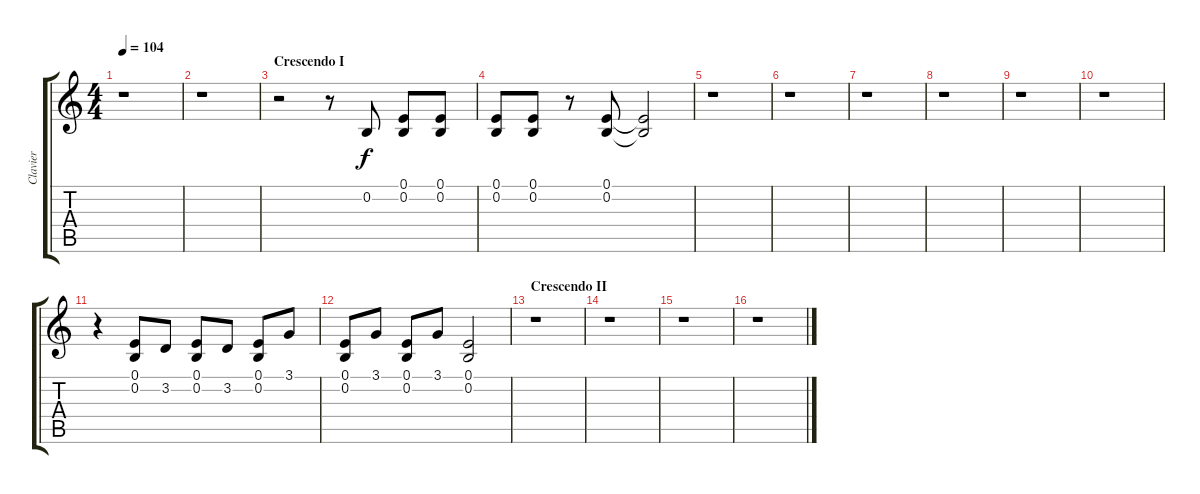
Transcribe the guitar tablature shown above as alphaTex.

\track ("Clavier" "Clavier") {instrument drawbarorgan}
\staff {score tabs}
\tuning (E4 B3 G3 D3 A2 E2) {hide}
\ts (4 4)
\tempo 104
\clef g2
\ks c
r.1{dy f} |
r.1 |
\section ("" "Crescendo I")
r.2 r.8 0.2.8 (0.1 0.2).8 (0.1 0.2).8 |
(0.1 0.2).8 (0.1 0.2).8 r.8 (0.1 0.2).8 (0.1{t} 0.2{t}).2 |
r.1 |
r.1 |
r.1 |
r.1 |
r.1 |
r.1 |
r.4 (0.1 0.2).8 3.2.8 (0.1 0.2).8 3.2.8 (0.1 0.2).8 3.1.8 |
(0.1 0.2).8 3.1.8 (0.1 0.2).8 3.1.8 (0.1 0.2).2 |
\section ("" "Crescendo II")
r.1 |
r.1 |
r.1 |
r.1
